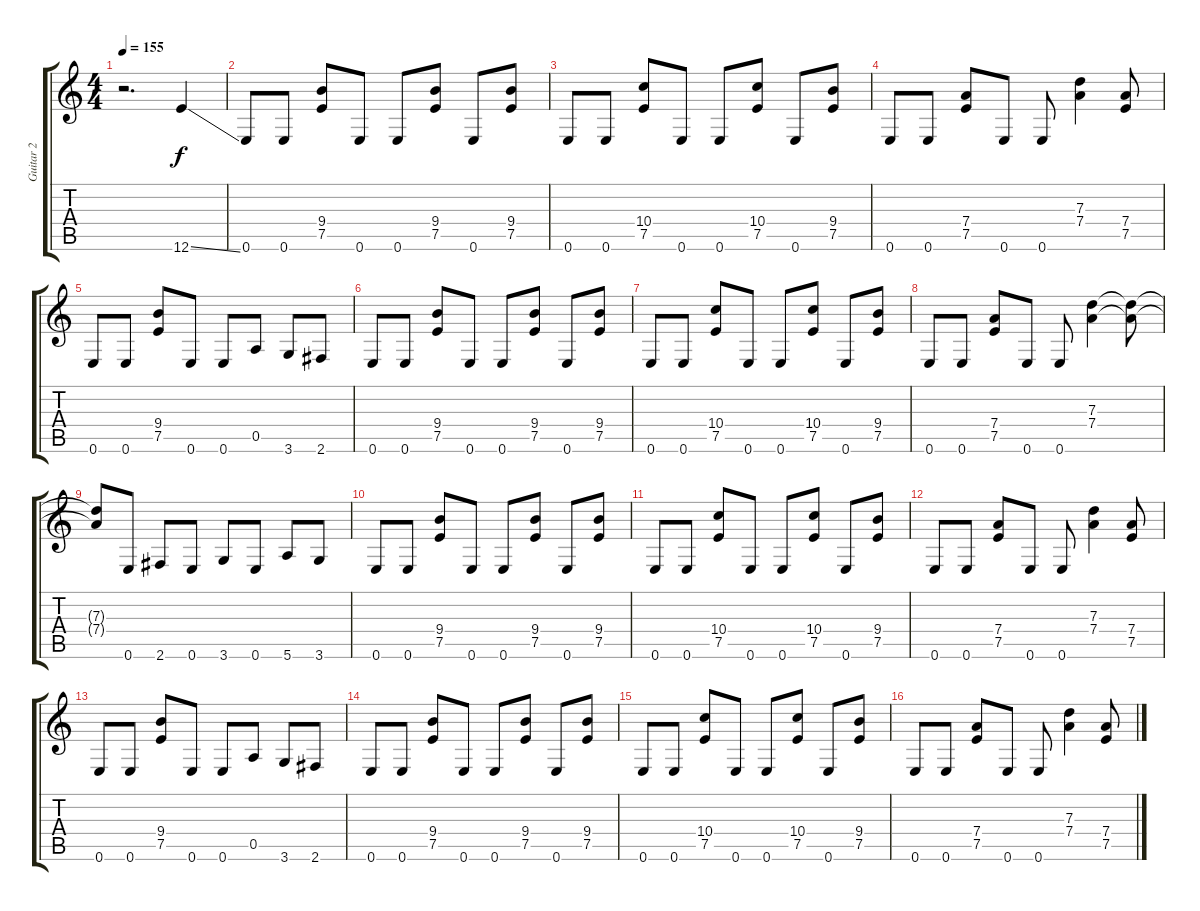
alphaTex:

\track ("Guitar 2" "Guitar 2") {instrument overdrivenguitar}
\staff {score tabs}
\tuning (E4 B3 G3 D3 A2 E2) {hide}
\ts (4 4)
\tempo 155
\clef g2
\ks c
r.2{d dy f instrument overdrivenguitar} 12.6{ss}.4 |
0.6.8 0.6.8 (9.4 7.5).8 0.6.8 0.6.8 (9.4 7.5).8 0.6.8 (9.4 7.5).8 |
0.6.8 0.6.8 (10.4 7.5).8 0.6.8 0.6.8 (10.4 7.5).8 0.6.8 (9.4 7.5).8 |
0.6.8 0.6.8 (7.4 7.5).8 0.6.8 0.6.8 (7.3 7.4).4 (7.4 7.5).8 |
0.6.8 0.6.8 (9.4 7.5).8 0.6.8 0.6.8 0.5.8 3.6.8 2.6.8 |
0.6.8 0.6.8 (9.4 7.5).8 0.6.8 0.6.8 (9.4 7.5).8 0.6.8 (9.4 7.5).8 |
0.6.8 0.6.8 (10.4 7.5).8 0.6.8 0.6.8 (10.4 7.5).8 0.6.8 (9.4 7.5).8 |
0.6.8 0.6.8 (7.4 7.5).8 0.6.8 0.6.8 (7.3 7.4).4 (7.3{t} 7.4{t}).8 |
(7.3{t} 7.4{t}).8 0.6.8 2.6.8 0.6.8 3.6.8 0.6.8 5.6.8 3.6.8 |
0.6.8 0.6.8 (9.4 7.5).8 0.6.8 0.6.8 (9.4 7.5).8 0.6.8 (9.4 7.5).8 |
0.6.8 0.6.8 (10.4 7.5).8 0.6.8 0.6.8 (10.4 7.5).8 0.6.8 (9.4 7.5).8 |
0.6.8 0.6.8 (7.4 7.5).8 0.6.8 0.6.8 (7.3 7.4).4 (7.4 7.5).8 |
0.6.8 0.6.8 (9.4 7.5).8 0.6.8 0.6.8 0.5.8 3.6.8 2.6.8 |
0.6.8 0.6.8 (9.4 7.5).8 0.6.8 0.6.8 (9.4 7.5).8 0.6.8 (9.4 7.5).8 |
0.6.8 0.6.8 (10.4 7.5).8 0.6.8 0.6.8 (10.4 7.5).8 0.6.8 (9.4 7.5).8 |
0.6.8 0.6.8 (7.4 7.5).8 0.6.8 0.6.8 (7.3 7.4).4 (7.4 7.5).8
